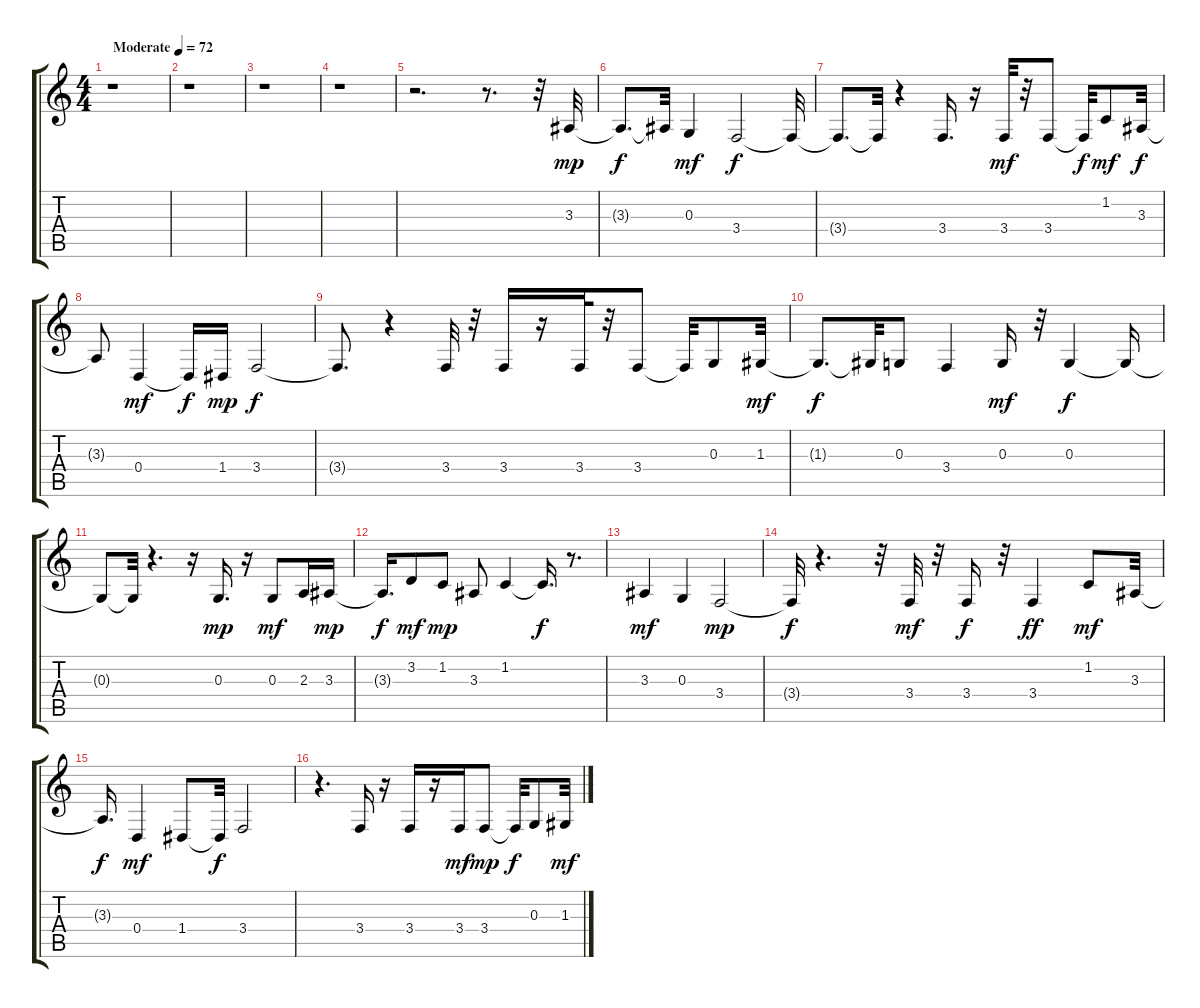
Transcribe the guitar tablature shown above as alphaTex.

\track "" {instrument flute}
\staff {score tabs}
\tuning (E4 B3 G3 D3 A2 E2) {hide}
\ts (4 4)
\tempo (72 "Moderate")
\clef g2
\ks c
r.1{dy mp instrument flute} |
r.1 |
r.1 |
r.1 |
r.2{d} r.8{d} r.32 3.3.32{instrument clarinet} |
3.3{t}.8{d dy f} 3.3{t}.32 0.3.4{dy mf} 3.4.2{dy f} 3.4{t}.32 |
3.4{t}.8{d} 3.4{t}.32 r.4 3.4.16{d} r.16 3.4.32{dy mf} r.32 3.4.8 3.4{t}.32{dy f} 1.2.8{dy mf} 3.3.32{dy f} |
3.3{t}.8 0.4.4{dy mf} 0.4{t}.16{dy f} 1.4.16{dy mp} 3.4.2{dy f} |
3.4{t}.8{d} r.4 3.4.32 r.32 3.4.16 r.16 3.4.32 r.32 3.4.8 3.4{t}.32 0.3.8 1.3.32{dy mf} |
1.3{t}.8{d dy f} 1.3{t}.32 0.3.8 3.4.4 0.3.16{dy mf} r.32 0.3.4{dy f} 0.3{t}.16 |
0.3{t}.8 0.3{t}.32 r.4{d} r.16 0.3.16{d dy mp} r.16 0.3.8{dy mf} 2.3.16 3.3.16{dy mp} |
3.3{t}.16{d dy f} 3.2.8{dy mf} 1.2.8{dy mp} 3.3.8 1.2.4 1.2{t}.16{d dy f} r.8{d} |
3.3.4{dy mf} 0.3.4 3.4.2{dy mp} |
3.4{t}.32{dy f} r.4{d} r.32 3.4.32{dy mf} r.32 3.4.16{dy f} r.32 3.4.4{dy ff} 1.2.8{dy mf} 3.3.32 |
3.3{t}.16{d dy f} 0.4.4{dy mf} 1.4.8 1.4{t}.32{dy f} 3.4.2 |
r.4{d} 3.4.16 r.16 3.4.16 r.16 3.4.16{dy mf} 3.4.8{dy mp} 3.4{t}.32{dy f} 0.3.8 1.3.32{dy mf}
